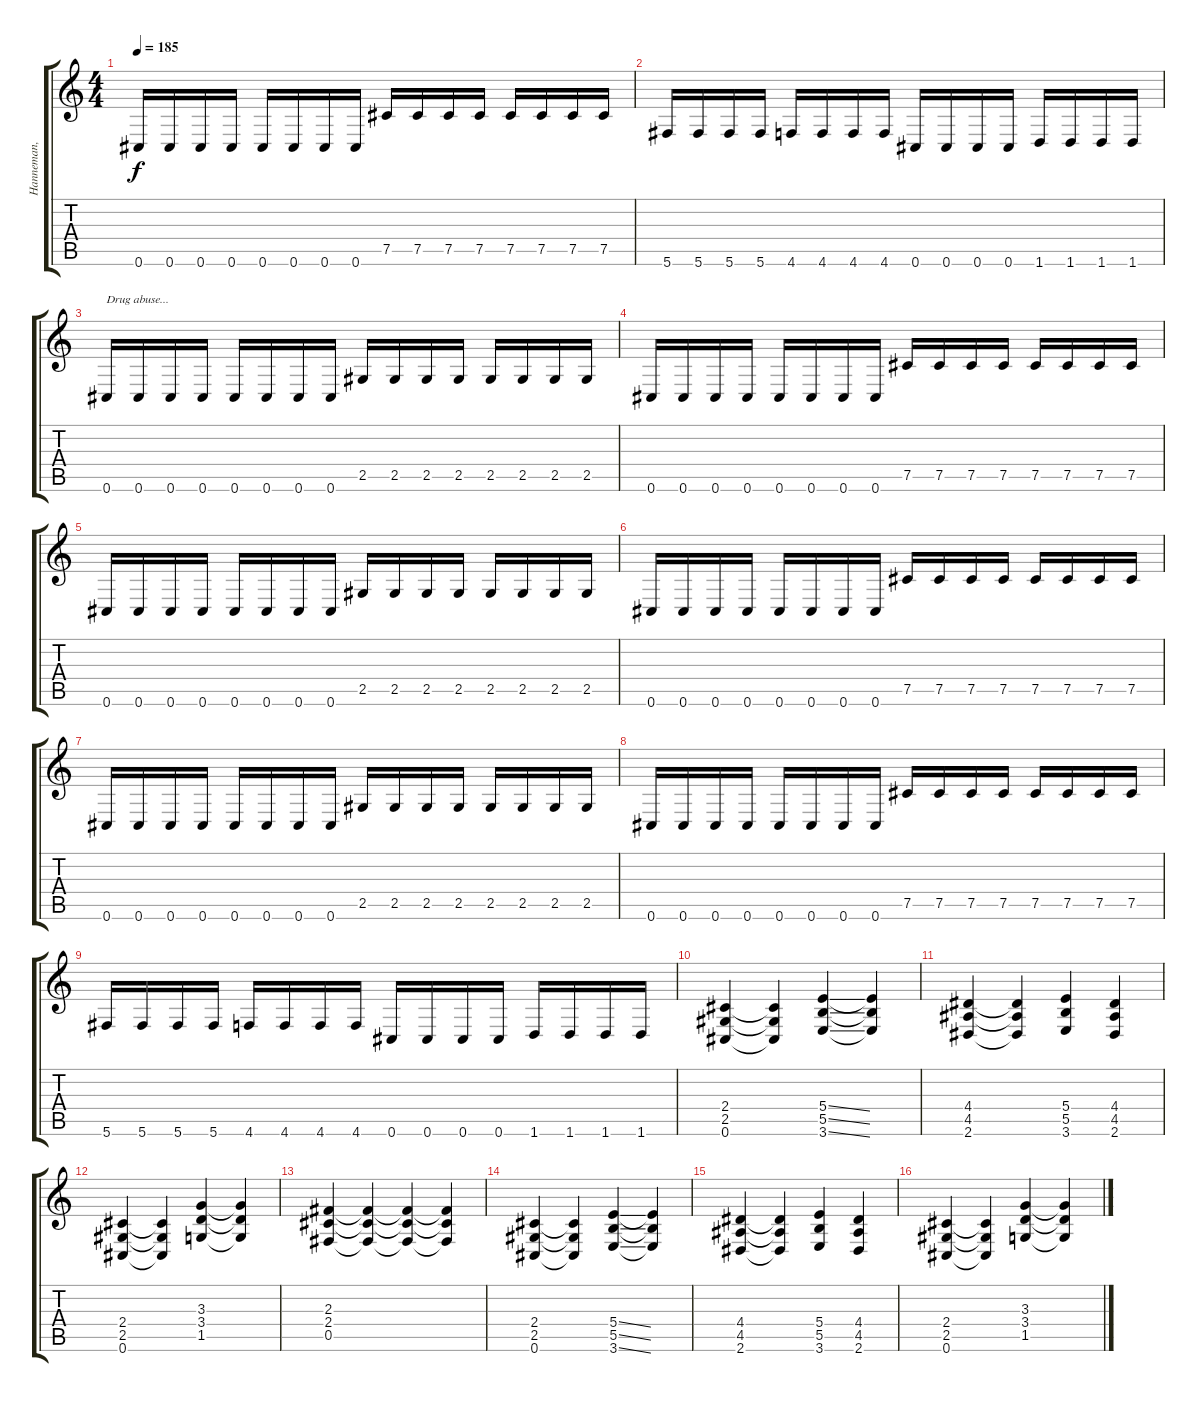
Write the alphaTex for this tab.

\track ("Hanneman, Jeff" "Hanneman, ") {instrument distortionguitar}
\staff {score tabs}
\tuning (Db4 Ab3 E3 B2 Gb2 Db2) {hide}
\ts (4 4)
\tempo 185
\clef g2
\ks c
0.6.16{dy f} 0.6.16 0.6.16 0.6.16 0.6.16 0.6.16 0.6.16 0.6.16 7.5.16 7.5.16 7.5.16 7.5.16 7.5.16 7.5.16 7.5.16 7.5.16 |
5.6.16 5.6.16 5.6.16 5.6.16 4.6.16 4.6.16 4.6.16 4.6.16 0.6.16 0.6.16 0.6.16 0.6.16 1.6.16 1.6.16 1.6.16 1.6.16 |
0.6.16{txt "Drug abuse..."} 0.6.16 0.6.16 0.6.16 0.6.16 0.6.16 0.6.16 0.6.16 2.5.16 2.5.16 2.5.16 2.5.16 2.5.16 2.5.16 2.5.16 2.5.16 |
0.6.16 0.6.16 0.6.16 0.6.16 0.6.16 0.6.16 0.6.16 0.6.16 7.5.16 7.5.16 7.5.16 7.5.16 7.5.16 7.5.16 7.5.16 7.5.16 |
0.6.16 0.6.16 0.6.16 0.6.16 0.6.16 0.6.16 0.6.16 0.6.16 2.5.16 2.5.16 2.5.16 2.5.16 2.5.16 2.5.16 2.5.16 2.5.16 |
0.6.16 0.6.16 0.6.16 0.6.16 0.6.16 0.6.16 0.6.16 0.6.16 7.5.16 7.5.16 7.5.16 7.5.16 7.5.16 7.5.16 7.5.16 7.5.16 |
0.6.16 0.6.16 0.6.16 0.6.16 0.6.16 0.6.16 0.6.16 0.6.16 2.5.16 2.5.16 2.5.16 2.5.16 2.5.16 2.5.16 2.5.16 2.5.16 |
0.6.16 0.6.16 0.6.16 0.6.16 0.6.16 0.6.16 0.6.16 0.6.16 7.5.16 7.5.16 7.5.16 7.5.16 7.5.16 7.5.16 7.5.16 7.5.16 |
5.6.16 5.6.16 5.6.16 5.6.16 4.6.16 4.6.16 4.6.16 4.6.16 0.6.16 0.6.16 0.6.16 0.6.16 1.6.16 1.6.16 1.6.16 1.6.16 |
(2.4 2.5 0.6).4 (2.4{t} 2.5{t} 0.6{t}).4 (5.4{ss} 5.5{ss} 3.6{ss}).4 (5.4{t} 5.5{t} 3.6{t}).4 |
(4.4 4.5 2.6).4 (4.4{t} 4.5{t} 2.6{t}).4 (5.4 5.5 3.6).4 (4.4 4.5 2.6).4 |
(2.4 2.5 0.6).4 (2.4{t} 2.5{t} 0.6{t}).4 (3.3 3.4 1.5).4 (3.3{t} 3.4{t} 1.5{t}).4 |
(2.3 2.4 0.5).4 (2.3{t} 2.4{t} 0.5{t}).4 (2.3{t} 2.4{t} 0.5{t}).4 (2.3{t} 2.4{t} 0.5{t}).4 |
(2.4 2.5 0.6).4 (2.4{t} 2.5{t} 0.6{t}).4 (5.4{ss} 5.5{ss} 3.6{ss}).4 (5.4{t} 5.5{t} 3.6{t}).4 |
(4.4 4.5 2.6).4 (4.4{t} 4.5{t} 2.6{t}).4 (5.4 5.5 3.6).4 (4.4 4.5 2.6).4 |
(2.4 2.5 0.6).4 (2.4{t} 2.5{t} 0.6{t}).4 (3.3 3.4 1.5).4 (3.3{t} 3.4{t} 1.5{t}).4
